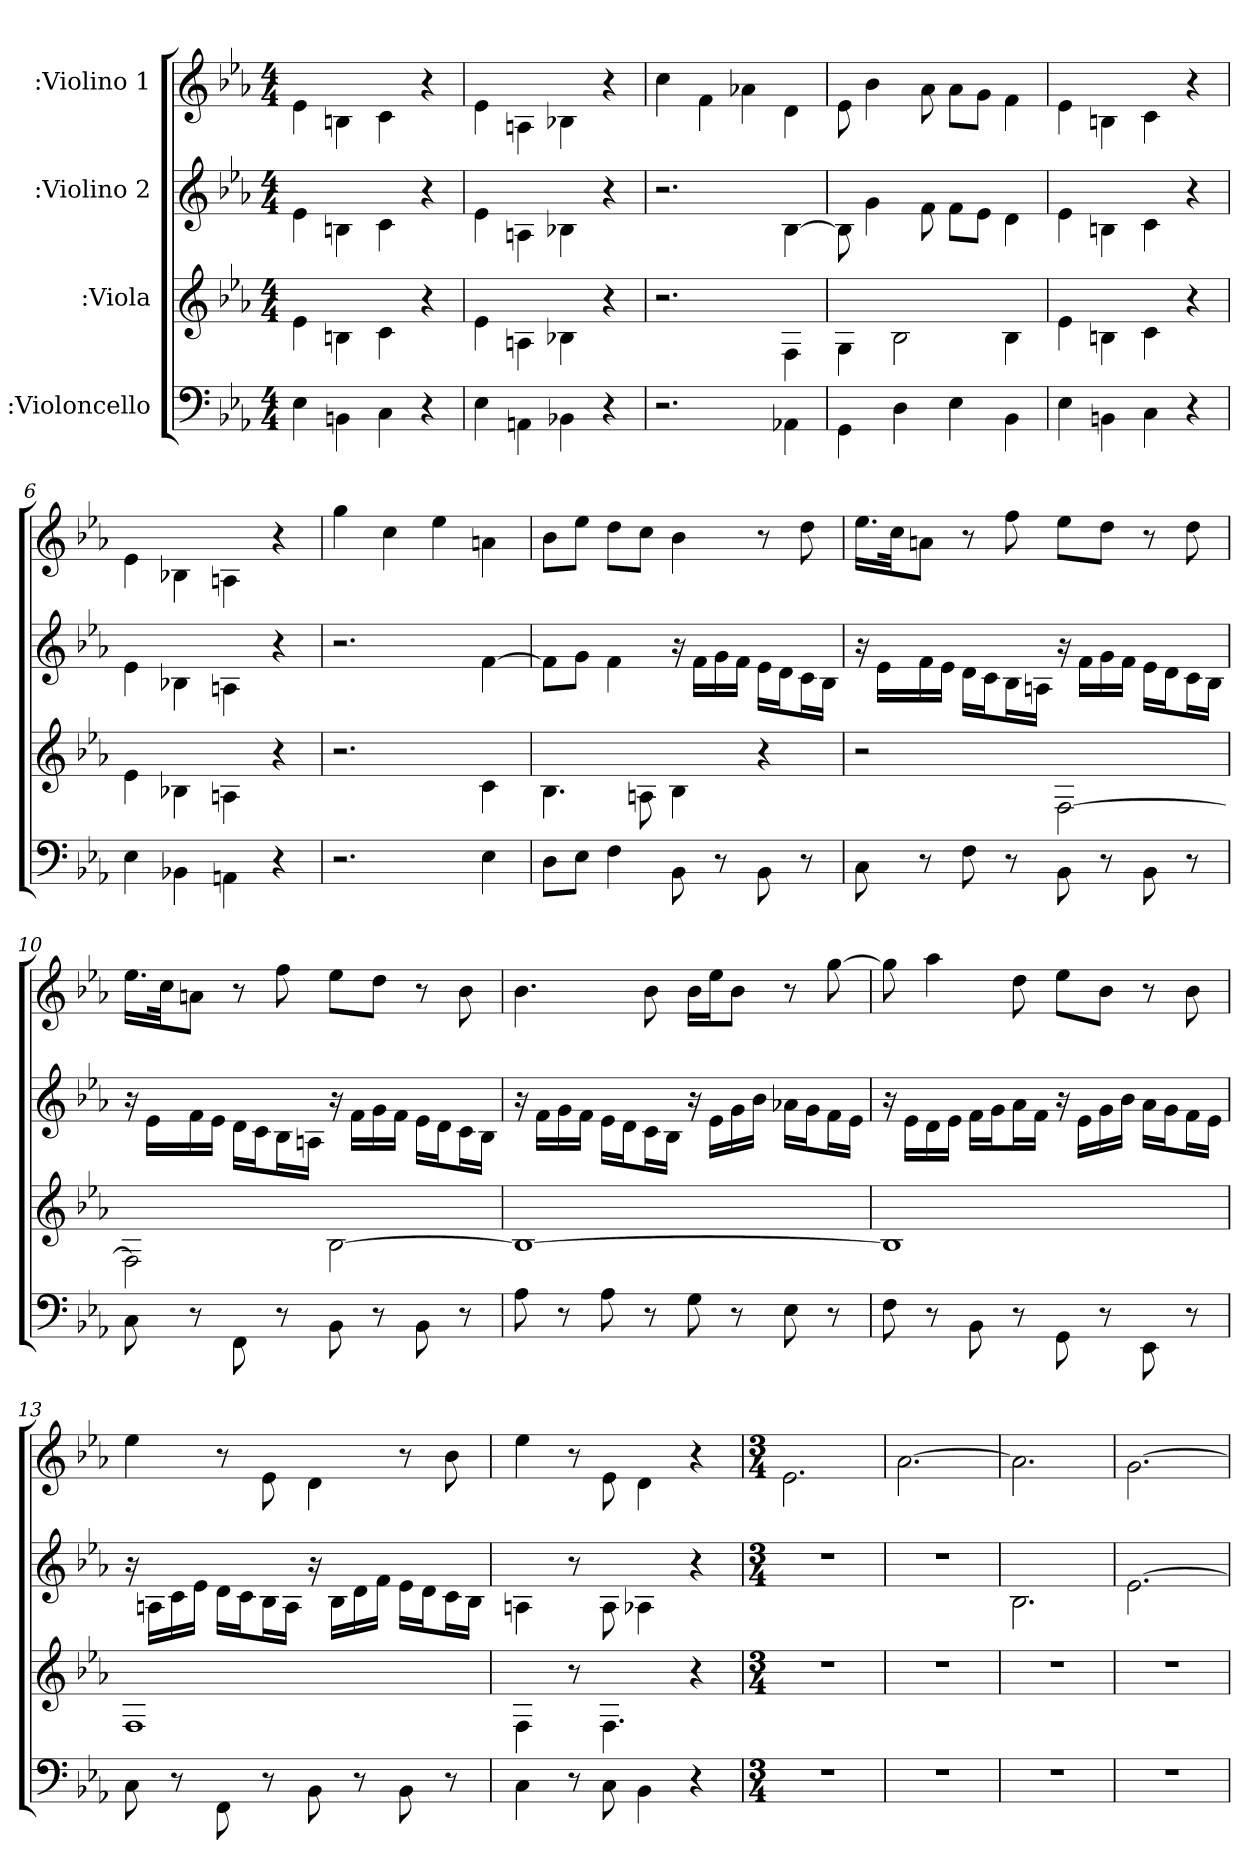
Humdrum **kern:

**kern	**kern	**kern	**kern
*part4	*part3	*part2	*part1
*staff4	*staff3	*staff2	*staff1
*I":Violoncello	*I":Viola	*I":Violino 2	*I":Violino 1
*k[b-e-a-]	*k[b-e-a-]	*k[b-e-a-]	*k[b-e-a-]
*E-:	*E-:	*E-:	*E-:
*M4/4	*M4/4	*M4/4	*M4/4
=1	=1	=1	=1
4E-\	4e-\	4e-\	4e-\
4BBn\	4Bn\	4Bn\	4Bn\
4C\	4c\	4c\	4c\
4r	4r	4r	4r
=2	=2	=2	=2
4E-\	4e-\	4e-\	4e-\
4AAn\	4An\	4An\	4An\
4BB-X\	4B-X\	4B-X\	4B-X\
4r	4r	4r	4r
=3	=3	=3	=3
2.r	2.r	2.r	4cc\
.	.	.	4f\
.	.	.	4a-X\
4AA-X\	4F\	[4B-\	4d\
=4	=4	=4	=4
4GG\	4G\	8B-\]	8e-\
.	.	4g\	4b-\
4D\	2B-\	.	.
.	.	8f\	8a-\
4E-\	.	8f\L	8a-\L
.	.	8e-\J	8g\J
4BB-\	4B-\	4d\	4f\
=5	=5	=5	=5
4E-\	4e-\	4e-\	4e-\
4BBn\	4Bn\	4Bn\	4Bn\
4C\	4c\	4c\	4c\
4r	4r	4r	4r
=6	=6	=6	=6
4E-\	4e-\	4e-\	4e-\
4BB-X\	4B-X\	4B-X\	4B-X\
4AAn\	4An\	4An\	4An\
4r	4r	4r	4r
=7	=7	=7	=7
2.r	2.r	2.r	4gg\
.	.	.	4cc\
.	.	.	4ee-\
4E-\	4c\	[4f\	4an\
=8	=8	=8	=8
8D\L	4.B-\	8f\L]	8b-\L
8E-\J	.	8g\J	8ee-\J
4F\	.	4f\	8dd\L
.	8An\	.	8cc\J
8BB-\	4B-\	16r	4b-\
.	.	16f\LL	.
8r	.	16g\	.
.	.	16f\JJ	.
8BB-\	4r	16e-\LL	8r
.	.	16d\J	.
8r	.	16c\L	8dd\
.	.	16B-\JJ	.
=9	=9	=9	=9
8C\	2r	16r	16.ee-\LL
.	.	16e-\LL	.
.	.	.	32cc\Jk
8r	.	16f\	8an\J
.	.	16e-\JJ	.
8F\	.	16d\LL	8r
.	.	16c\J	.
8r	.	16B-\L	8ff\
.	.	16An\JJ	.
8BB-\	[2F\	16r	8ee-\L
.	.	16f\LL	.
8r	.	16g\	8dd\J
.	.	16f\JJ	.
8BB-\	.	16e-\LL	8r
.	.	16d\J	.
8r	.	16c\L	8dd\
.	.	16B-\JJ	.
=10	=10	=10	=10
8C\	2F\]	16r	16.ee-\LL
.	.	16e-\LL	.
.	.	.	32cc\Jk
8r	.	16f\	8an\J
.	.	16e-\JJ	.
8FF\	.	16d\LL	8r
.	.	16c\J	.
8r	.	16B-\L	8ff\
.	.	16An\JJ	.
8BB-\	[2B-\	16r	8ee-\L
.	.	16f\LL	.
8r	.	16g\	8dd\J
.	.	16f\JJ	.
8BB-\	.	16e-\LL	8r
.	.	16d\J	.
8r	.	16c\L	8b-\
.	.	16B-\JJ	.
=11	=11	=11	=11
8A-\	1B-\_	16r	4.b-\
.	.	16f\LL	.
8r	.	16g\	.
.	.	16f\JJ	.
8A-\	.	16e-\LL	.
.	.	16d\J	.
8r	.	16c\L	8b-\
.	.	16B-\JJ	.
8G\	.	16r	16b-\LL
.	.	16e-\LL	16ee-\J
8r	.	16g\	8b-\J
.	.	16b-\JJ	.
8E-\	.	16a-X\LL	8r
.	.	16g\J	.
8r	.	16f\L	[8gg\
.	.	16e-\JJ	.
=12	=12	=12	=12
8F\	1B-\]	16r	8gg\]
.	.	16e-\LL	.
8r	.	16d\	4aa-\
.	.	16e-\JJ	.
8BB-\	.	16f\LL	.
.	.	16g\J	.
8r	.	16a-\L	8dd\
.	.	16f\JJ	.
8GG\	.	16r	8ee-\L
.	.	16e-\LL	.
8r	.	16g\	8b-\J
.	.	16b-\JJ	.
8EE-\	.	16a-\LL	8r
.	.	16g\J	.
8r	.	16f\L	8b-\
.	.	16e-\JJ	.
=13	=13	=13	=13
8C\	1F\	16r	4ee-\
.	.	16An\LL	.
8r	.	16c\	.
.	.	16e-\JJ	.
8FF\	.	16d\LL	8r
.	.	16c\J	.
8r	.	16B-\L	8e-\
.	.	16A\JJ	.
8BB-\	.	16r	4d\
.	.	16B-\LL	.
8r	.	16d\	.
.	.	16f\JJ	.
8BB-\	.	16e-\LL	8r
.	.	16d\J	.
8r	.	16c\L	8b-\
.	.	16B-\JJ	.
=14	=14	=14	=14
4C\	4F\	4An\	4ee-\
8r	8r	8r	8r
8C\	4.F\	8A\	8e-\
4BB-\	.	4A-X\	4d\
4r	4r	4r	4r
=15	=15	=15	=15
*M3/4	*M3/4	*M3/4	*M3/4
2.r	2.r	2.r	2.e-\
=16	=16	=16	=16
2.r	2.r	2.r	[2.a-\
=17	=17	=17	=17
2.r	2.r	2.B-\	2.a-\]
=18	=18	=18	=18
2.r	2.r	[2.e-\	[2.g\
=	=	=	=
*-	*-	*-	*-
